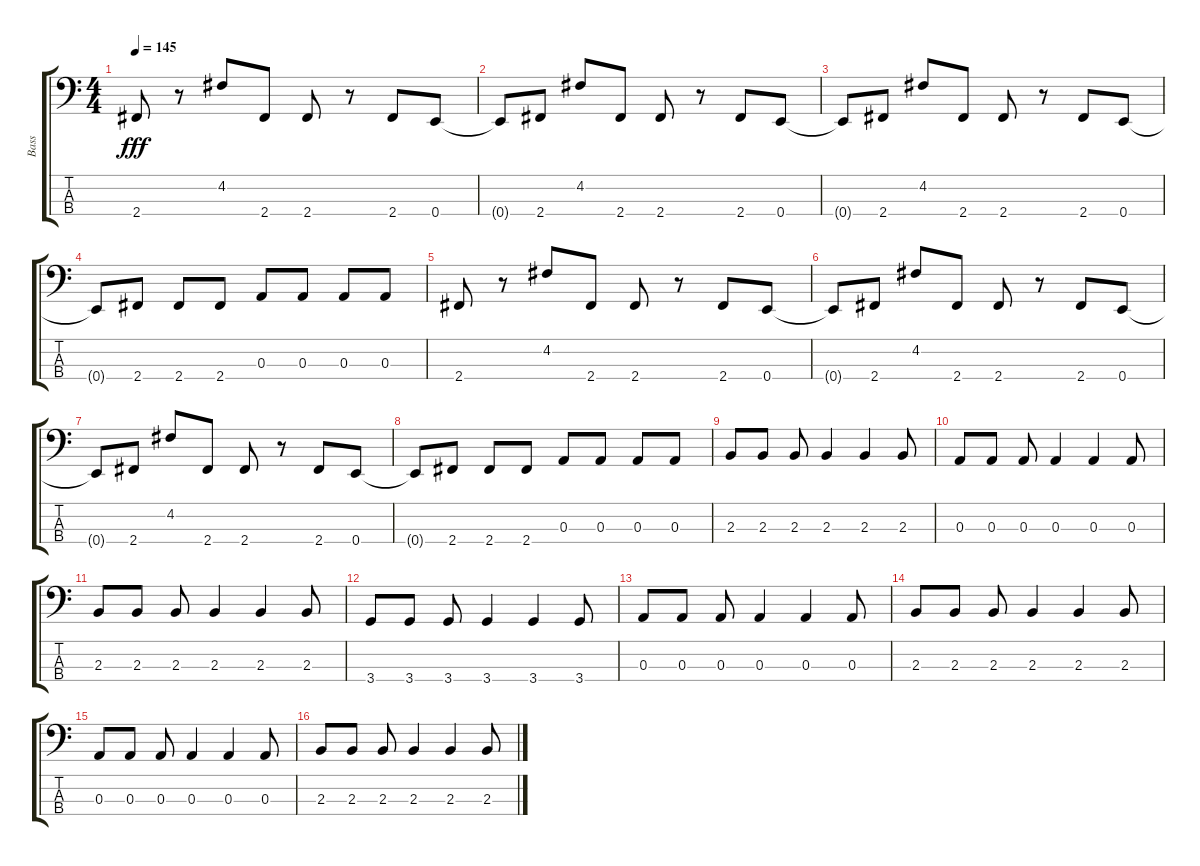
\track ("Bass" "Bass") {instrument slapbass2}
\staff {score tabs}
\tuning (G2 D2 A1 E1) {hide}
\ts (4 4)
\tempo 145
\clef f4
\ks c
2.4.8{dy fff} r.8 4.2.8 2.4.8 2.4.8 r.8 2.4.8 0.4.8 |
0.4{t}.8 2.4.8 4.2.8 2.4.8 2.4.8 r.8 2.4.8 0.4.8 |
0.4{t}.8 2.4.8 4.2.8 2.4.8 2.4.8 r.8 2.4.8 0.4.8 |
0.4{t}.8 2.4.8 2.4.8 2.4.8 0.3.8 0.3.8 0.3.8 0.3.8 |
2.4.8 r.8 4.2.8 2.4.8 2.4.8 r.8 2.4.8 0.4.8 |
0.4{t}.8 2.4.8 4.2.8 2.4.8 2.4.8 r.8 2.4.8 0.4.8 |
0.4{t}.8 2.4.8 4.2.8 2.4.8 2.4.8 r.8 2.4.8 0.4.8 |
0.4{t}.8 2.4.8 2.4.8 2.4.8 0.3.8 0.3.8 0.3.8 0.3.8 |
2.3.8 2.3.8 2.3.8 2.3.4 2.3.4 2.3.8 |
0.3.8 0.3.8 0.3.8 0.3.4 0.3.4 0.3.8 |
2.3.8 2.3.8 2.3.8 2.3.4 2.3.4 2.3.8 |
3.4.8 3.4.8 3.4.8 3.4.4 3.4.4 3.4.8 |
0.3.8 0.3.8 0.3.8 0.3.4 0.3.4 0.3.8 |
2.3.8 2.3.8 2.3.8 2.3.4 2.3.4 2.3.8 |
0.3.8 0.3.8 0.3.8 0.3.4 0.3.4 0.3.8 |
2.3.8 2.3.8 2.3.8 2.3.4 2.3.4 2.3.8
